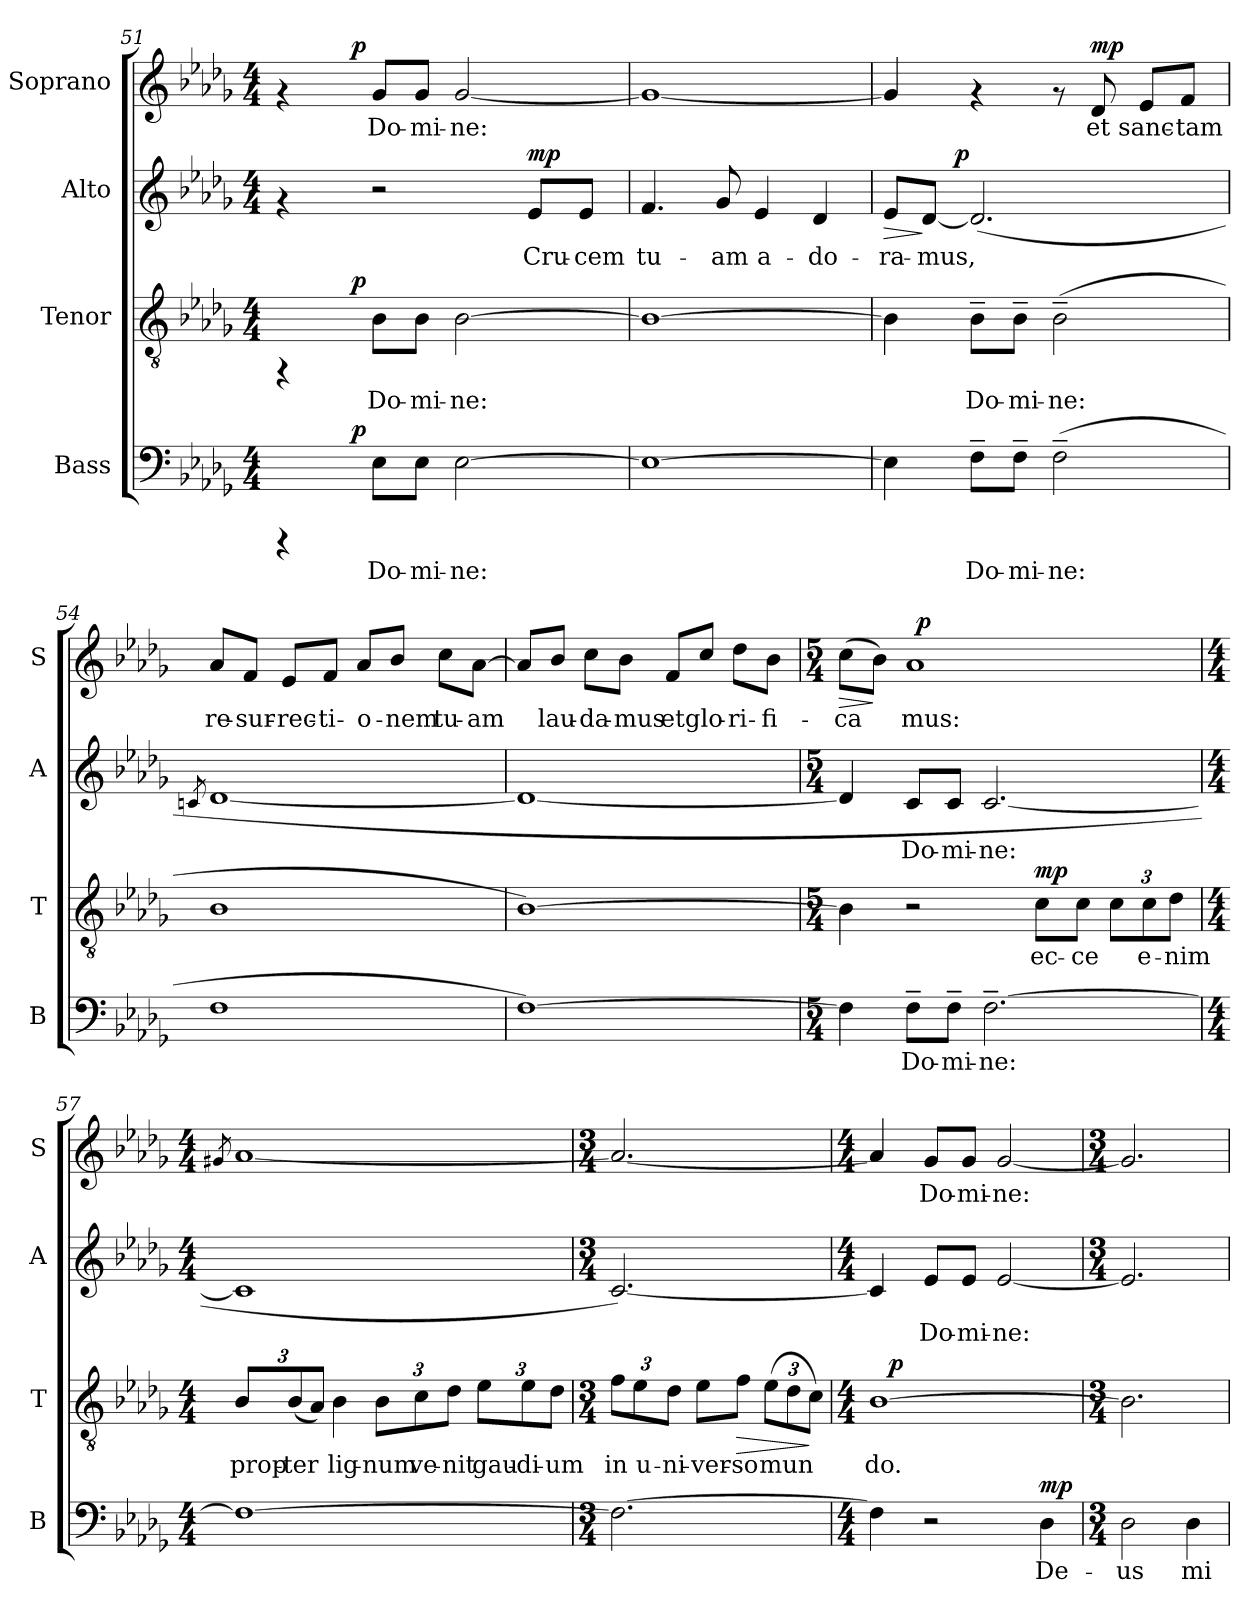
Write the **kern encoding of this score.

**kern	**text	**dynam	**kern	**text	**dynam	**kern	**text	**dynam	**kern	**text	**dynam
*part4	*part4	*part4	*part3	*part3	*part3	*part2	*part2	*part2	*part1	*part1	*part1
*staff4	*staff4	*staff4	*staff3	*staff3	*staff3	*staff2	*staff2	*staff2	*staff1	*staff1	*staff1
*I"Bass	*	*	*I"Tenor	*	*	*I"Alto	*	*	*I"Soprano	*	*
*I'B	*	*	*I'T	*	*	*I'A	*	*	*I'S	*	*
*clefF4	*	*	*clefGv2	*	*	*clefG2	*	*	*clefG2	*	*
*k[b-e-a-d-g-]	*	*	*k[b-e-a-d-g-]	*	*	*k[b-e-a-d-g-]	*	*	*k[b-e-a-d-g-]	*	*
*D-:	*	*	*D-:	*	*	*D-:	*	*	*D-:	*	*
*M4/4	*	*	*M4/4	*	*	*M4/4	*	*	*M4/4	*	*
=51	=51	=51	=51	=51	=51	=51	=51	=51	=51	=51	=51
*^	*	*	*^	*	*	*	*	*	*^	*	*
4rCCC	8ryy	.	.	4rFF	8ryy	.	.	4rf	.	.	4rf	8ryy	.	.
.	16ryy	.	.	.	16ryy	.	.	.	.	.	.	16ryy	.	.
.	64ryy	.	.	.	64ryy	.	.	.	.	.	.	64ryy	.	.
!	!	!	!LO:DY:a	!	!	!	!LO:DY:a	!	!	!	!	!	!	!LO:DY:a
.	2ryy	.	p	.	2ryy	.	p	.	.	.	.	2ryy	.	p
!	!	!LO:LY:b	!	!	!	!LO:LY:b	!	!	!	!	!	!	!LO:LY:b	!
8E-\L	.	Do-	.	8B-\L	.	Do-	.	2r	.	.	8g-/L	.	Do-	.
!	!	!LO:LY:b	!	!	!	!LO:LY:b	!	!	!	!	!	!	!LO:LY:b	!
8E-\J	.	-mi-	.	8B-\J	.	-mi-	.	.	.	.	8g-/J	.	-mi-	.
!	!	!LO:LY:b	!	!	!	!LO:LY:b	!	!	!	!	!	!	!LO:LY:b	!
[>2E-\	.	-ne:	.	[>2B-\	.	-ne:	.	.	.	.	[<2g-/	.	-ne:	.
.	4ryy	.	.	.	4ryy	.	.	.	.	.	.	4ryy	.	.
!	!	!	!	!	!	!	!	!	!LO:LY:b	!LO:DY:a	!	!	!	!
.	.	.	.	.	.	.	.	8e-/L	Cru-	mp	.	.	.	.
!	!	!	!	!	!	!	!	!	!LO:LY:b	!	!	!	!	!
.	.	.	.	.	.	.	.	8e-/J	-cem	.	.	.	.	.
.	32.ryy	.	.	.	32.ryy	.	.	.	.	.	.	32.ryy	.	.
=52	=52	=52	=52	=52	=52	=52	=52	=52	=52	=52	=52	=52	=52	=52
!	!	!LO:LY:b	!	!	!	!LO:LY:b	!	!	!LO:LY:b	!	!	!	!LO:LY:b	!
*v	*v	*	*	*	*	*	*	*	*	*	*v	*v	*	*
*	*	*	*v	*v	*	*	*	*	*	*	*	*
1E-_>	.	.	1B-_>	.	.	4.f/	tu-	.	1g-_<	.	.
!	!	!	!	!	!	!	!LO:LY:b	!	!	!	!
.	.	.	.	.	.	8g-/	-am	.	.	.	.
!	!	!	!	!	!	!	!LO:LY:b	!	!	!	!
.	.	.	.	.	.	4e-/	a-	.	.	.	.
!	!	!	!	!	!	!	!LO:LY:b	!	!	!	!
.	.	.	.	.	.	4d-/	-do-	.	.	.	.
=53	=53	=53	=53	=53	=53	=53	=53	=53	=53	=53	=53
!	!LO:LY:b	!	!	!LO:LY:b	!	!	!LO:LY:b	!LO:HP:b	!	!LO:LY:b	!
*	*	*	*	*	*	*^	*	*	*	*	*
4E-\]	.	.	4B-\]	.	.	8e-/L	8..ryy	-ra-	>	4g-/]	.	.
!	!	!	!	!	!	!	!	!LO:LY:b	!	!	!	!
.	.	.	.	.	.	[<8d-/J	.	-mus,	]	.	.	.
!	!	!	!	!	!	!	!	!	!LO:DY:a	!	!	!
.	.	.	.	.	.	.	2ryy	.	p	.	.	.
!	!LO:LY:b	!	!	!LO:LY:b	!	!	!	!LO:LY:b	!	!	!	!
8F~>\L	Do-	.	8B-~>\L	Do-	.	(<2.d-/]	.	.	.	4rf	.	.
!	!LO:LY:b	!	!	!LO:LY:b	!	!	!	!	!	!	!	!
8F~>\J	-mi-	.	8B-~>\J	-mi-	.	.	.	.	.	.	.	.
!	!LO:LY:b	!	!	!LO:LY:b	!	!	!	!	!	!	!	!
(>2F~>\	-ne:	.	(>2B-~>\	-ne:	.	.	.	.	.	8rf	.	.
!	!	!	!	!	!	!	!	!	!	!	!LO:LY:b	!LO:DY:a
.	.	.	.	.	.	.	.	.	.	8d-/	et	mp
.	.	.	.	.	.	.	4ryy	.	.	.	.	.
!	!	!	!	!	!	!	!	!	!	!	!LO:LY:b	!
.	.	.	.	.	.	.	.	.	.	8e-/L	sanc-	.
!	!	!	!	!	!	!	!	!	!	!	!LO:LY:b	!
.	.	.	.	.	.	.	.	.	.	8f/J	-tam	.
.	.	.	.	.	.	.	32ryy	.	.	.	.	.
*	*	*	*	*	*	*v	*v	*	*	*	*	*
!!LO:PB:g=z
=54	=54	=54	=54	=54	=54	=54	=54	=54	=54	=54	=54
.	.	.	.	.	.	8qcn/	.	.	.	.	.
!	!LO:LY:b	!	!	!LO:LY:b	!	!	!LO:LY:b	!	!	!LO:LY:b	!
1F	.	.	1B-	.	.	[<1d-	.	.	8a-/L	re-	.
!	!	!	!	!	!	!	!	!	!	!LO:LY:b	!
.	.	.	.	.	.	.	.	.	8f/J	-sur-	.
!	!	!	!	!	!	!	!	!	!	!LO:LY:b	!
.	.	.	.	.	.	.	.	.	8e-/L	-rec-	.
!	!	!	!	!	!	!	!	!	!	!LO:LY:b	!
.	.	.	.	.	.	.	.	.	8f/J	-ti-	.
!	!	!	!	!	!	!	!	!	!	!LO:LY:b	!
.	.	.	.	.	.	.	.	.	8a-/L	-o-	.
!	!	!	!	!	!	!	!	!	!	!LO:LY:b	!
.	.	.	.	.	.	.	.	.	8b-/J	-nem	.
!	!	!	!	!	!	!	!	!	!	!LO:LY:b	!
.	.	.	.	.	.	.	.	.	8cc\L	tu-	.
!	!	!	!	!	!	!	!	!	!	!LO:LY:b	!
.	.	.	.	.	.	.	.	.	[>8a-\J	-am	.
=55	=55	=55	=55	=55	=55	=55	=55	=55	=55	=55	=55
!	!LO:LY:b	!	!	!LO:LY:b	!	!	!LO:LY:b	!	!	!LO:LY:b	!
[>1F)	.	.	[>1B-)	.	.	1d-_<	.	.	8a-/L]	.	.
!	!	!	!	!	!	!	!	!	!	!LO:LY:b	!
.	.	.	.	.	.	.	.	.	8b-/J	lau-	.
!	!	!	!	!	!	!	!	!	!	!LO:LY:b	!
.	.	.	.	.	.	.	.	.	8cc\L	-da-	.
!	!	!	!	!	!	!	!	!	!	!LO:LY:b	!
.	.	.	.	.	.	.	.	.	8b-\J	-mus	.
!	!	!	!	!	!	!	!	!	!	!LO:LY:b	!
.	.	.	.	.	.	.	.	.	8f/L	et	.
!	!	!	!	!	!	!	!	!	!	!LO:LY:b	!
.	.	.	.	.	.	.	.	.	8cc/J	glo-	.
!	!	!	!	!	!	!	!	!	!	!LO:LY:b	!
.	.	.	.	.	.	.	.	.	8dd-\L	-ri-	.
!	!	!	!	!	!	!	!	!	!	!LO:LY:b	!
.	.	.	.	.	.	.	.	.	8b-\J	-fi-	.
=56	=56	=56	=56	=56	=56	=56	=56	=56	=56	=56	=56
*M5/4	*	*	*M5/4	*	*	*M5/4	*	*	*M5/4	*	*
!	!LO:LY:b	!	!	!LO:LY:b	!	!	!LO:LY:b	!	!	!LO:LY:b	!LO:HP:b
*	*	*	*	*	*	*	*	*	*^	*	*
4F\]	.	.	4B-\]	.	.	4d-/]	.	.	(>8cc\L	4ryy	-ca-	>
!	!	!	!	!	!	!	!	!	!	!	!LO:LY:b	!
.	.	.	.	.	.	.	.	.	8b-\J)	.	--	]
!	!LO:LY:b	!	!	!	!	!	!LO:LY:b	!	!	!	!LO:LY:b	!
8F~>\L	Do-	.	2r	.	.	8c/L	Do-	.	1a-	64ryy	-mus:	.
!	!	!	!	!	!	!	!	!	!	!	!	!LO:DY:a
.	.	.	.	.	.	.	.	.	.	2ryy	.	p
!	!LO:LY:b	!	!	!	!	!	!LO:LY:b	!	!	!	!	!
8F~>\J	-mi-	.	.	.	.	8c/J	-mi-	.	.	.	.	.
!	!LO:LY:b	!	!	!	!	!	!LO:LY:b	!	!	!	!	!
[<2.F~>\	-ne:	.	.	.	.	[<2.c/	-ne:	.	.	.	.	.
!	!	!	!	!LO:LY:b	!LO:DY:a	!	!	!	!	!	!	!
.	.	.	8c\L	ec-	mp	.	.	.	.	.	.	.
.	.	.	.	.	.	.	.	.	.	4ryy	.	.
!	!	!	!	!LO:LY:b	!	!	!	!	!	!	!	!
.	.	.	8c\J	-ce	.	.	.	.	.	.	.	.
*	*	*	*Xbrackettup	*	*	*	*	*	*	*	*	*
!	!	!	!	!LO:LY:b	!	!	!	!	!	!	!	!
.	.	.	12c\L	.	.	.	.	.	.	.	.	.
.	.	.	.	.	.	.	.	.	.	8...ryy	.	.
!	!	!	!	!LO:LY:b	!	!	!	!	!	!	!	!
.	.	.	12c\	e-	.	.	.	.	.	.	.	.
!	!	!	!	!LO:LY:b	!	!	!	!	!	!	!	!
.	.	.	12d-\J	-nim	.	.	.	.	.	.	.	.
*	*	*	*	*	*	*	*	*	*v	*v	*	*
!!LO:LB:g=z
=57	=57	=57	=57	=57	=57	=57	=57	=57	=57	=57	=57
*M4/4	*	*	*M4/4	*	*	*M4/4	*	*	*M4/4	*	*
.	.	.	.	.	.	.	.	.	8qg#X/	.	.
!	!LO:LY:b	!	!	!LO:LY:b	!	!	!LO:LY:b	!	!	!LO:LY:b	!
1F_>	.	.	12B-/L	prop-	.	1c]	.	.	[<1a-	.	.
!	!	!	!	!LO:LY:b	!	!	!	!	!	!	!
.	.	.	(<12B-/	-ter	.	.	.	.	.	.	.
!	!	!	!	!LO:LY:b	!	!	!	!	!	!	!
.	.	.	12A-/J)	.	.	.	.	.	.	.	.
!	!	!	!	!LO:LY:b	!	!	!	!	!	!	!
.	.	.	4B-\	lig-	.	.	.	.	.	.	.
!	!	!	!	!LO:LY:b	!	!	!	!	!	!	!
.	.	.	12B-\L	-num	.	.	.	.	.	.	.
!	!	!	!	!LO:LY:b	!	!	!	!	!	!	!
.	.	.	12c\	ve-	.	.	.	.	.	.	.
!	!	!	!	!LO:LY:b	!	!	!	!	!	!	!
.	.	.	12d-\J	-nit	.	.	.	.	.	.	.
!	!	!	!	!LO:LY:b	!	!	!	!	!	!	!
.	.	.	12e-\L	gau-	.	.	.	.	.	.	.
!	!	!	!	!LO:LY:b	!	!	!	!	!	!	!
.	.	.	12e-\	-di-	.	.	.	.	.	.	.
!	!	!	!	!LO:LY:b	!	!	!	!	!	!	!
.	.	.	12d-\J	-um	.	.	.	.	.	.	.
=58	=58	=58	=58	=58	=58	=58	=58	=58	=58	=58	=58
*M3/4	*	*	*M3/4	*	*	*M3/4	*	*	*M3/4	*	*
!	!LO:LY:b	!	!	!LO:LY:b	!	!	!LO:LY:b	!	!	!LO:LY:b	!
2.F\_>	.	.	12f\L	in	.	[<2.c/)	.	.	2.a-/_<	.	.
!	!	!	!	!LO:LY:b	!	!	!	!	!	!	!
.	.	.	12e-\	u-	.	.	.	.	.	.	.
!	!	!	!	!LO:LY:b	!	!	!	!	!	!	!
.	.	.	12d-\J	-ni-	.	.	.	.	.	.	.
!	!	!	!	!LO:LY:b	!	!	!	!	!	!	!
.	.	.	8e-\L	-ver-	.	.	.	.	.	.	.
!	!	!	!	!LO:LY:b	!LO:HP:b	!	!	!	!	!	!
.	.	.	8f\J	-so	>	.	.	.	.	.	.
!	!	!	!	!LO:LY:b	!	!	!	!	!	!	!
.	.	.	(>12e-\L	mun-	.	.	.	.	.	.	.
!	!	!	!	!LO:LY:b	!	!	!	!	!	!	!
.	.	.	12d-\	--	.	.	.	.	.	.	.
!	!	!	!	!LO:LY:b	!	!	!	!	!	!	!
.	.	.	12c\J)	--	]	.	.	.	.	.	.
=59	=59	=59	=59	=59	=59	=59	=59	=59	=59	=59	=59
*M4/4	*	*	*M4/4	*	*	*M4/4	*	*	*M4/4	*	*
!	!LO:LY:b	!	!	!LO:LY:b	!	!	!LO:LY:b	!	!	!LO:LY:b	!
*	*	*	*^	*	*	*	*	*	*	*	*
4F\]	.	.	[>1B-	16ryy	-do.	.	4c/]	.	.	4a-/]	.	.
!	!	!	!	!	!	!LO:DY:a	!	!	!	!	!	!
.	.	.	.	2...ryy	.	p	.	.	.	.	.	.
!	!	!	!	!	!	!	!	!LO:LY:b	!	!	!LO:LY:b	!
2r	.	.	.	.	.	.	8e-/L	Do-	.	8g-/L	Do-	.
!	!	!	!	!	!	!	!	!LO:LY:b	!	!	!LO:LY:b	!
.	.	.	.	.	.	.	8e-/J	-mi-	.	8g-/J	-mi-	.
!	!	!	!	!	!	!	!	!LO:LY:b	!	!	!LO:LY:b	!
.	.	.	.	.	.	.	[<2e-/	-ne:	.	[<2g-/	-ne:	.
!	!LO:LY:b	!LO:DY:a	!	!	!	!	!	!	!	!	!	!
4D-\	De-	mp	.	.	.	.	.	.	.	.	.	.
*	*	*	*v	*v	*	*	*	*	*	*	*	*
=60	=60	=60	=60	=60	=60	=60	=60	=60	=60	=60	=60
*M3/4	*	*	*M3/4	*	*	*M3/4	*	*	*M3/4	*	*
*	*	*	*^	*	*	*	*	*	*	*	*
!	!LO:LY:b	!	!	!	!LO:LY:b	!	!	!LO:LY:b	!	!	!LO:LY:b	!
*	*	*	*v	*v	*	*	*	*	*	*	*	*
2D-\	-us	.	2.B-\]	.	.	2.e-/]	.	.	2.g-/]	.	.
!	!LO:LY:b	!	!	!	!	!	!	!	!	!	!
4D-\	mi-	.	.	.	.	.	.	.	.	.	.
=	=	=	=	=	=	=	=	=	=	=	=
*-	*-	*-	*-	*-	*-	*-	*-	*-	*-	*-	*-
